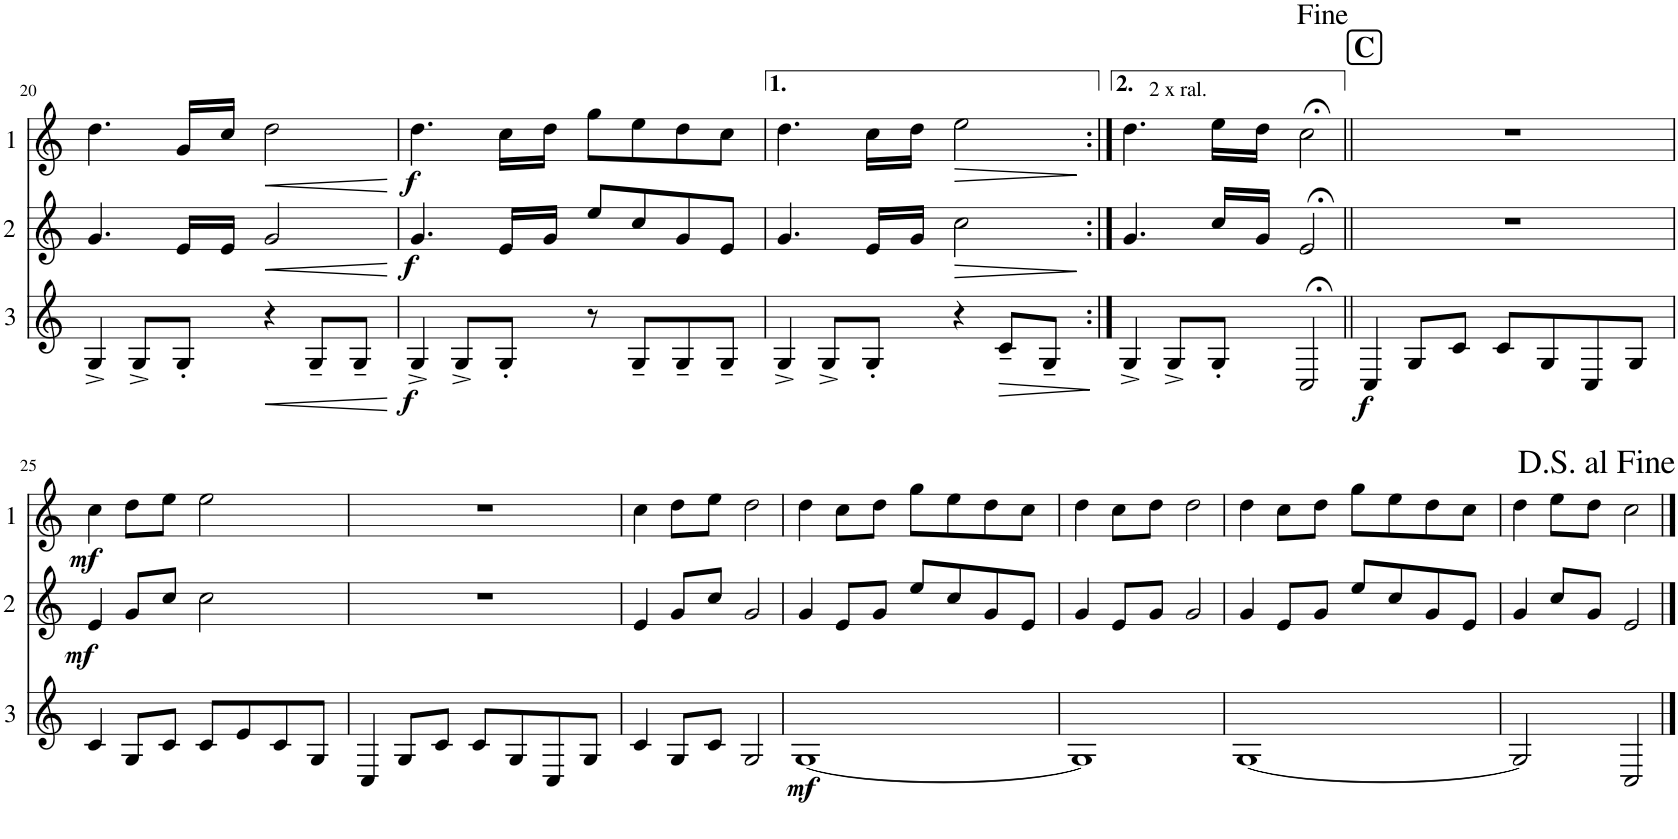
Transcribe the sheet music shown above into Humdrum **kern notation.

**kern	**dynam	**kern	**dynam	**kern	**dynam
*part3	*part3	*part2	*part2	*part1	*part1
*staff3	*staff3	*staff2	*staff2	*staff1	*staff1
*I"Cor 3	*	*I"Cor 2	*	*I"Cor 1	*
!!LO:PB:g=z
*clefG2	*	*clefG2	*	*clefG2	*
*Trd4c7	*	*Trd4c7	*	*Trd4c7	*
*k[]	*	*k[]	*	*k[]	*
*M4/4	*	*M4/4	*	*M4/4	*
=20	=20	=20	=20	=20	=20
4G^/	.	4.g/	.	4.dd\	.
8G^/L	.	.	.	.	.
8G'/J	.	16e/LL	.	16g/LL	.
.	.	16e/JJ	.	16cc/JJ	.
!	!LO:HP:b	!	!LO:HP:b	!	!LO:HP:b
4r	<	2g/	<	2dd\	<
8G~/L	.	.	.	.	.
8G~/J	.	.	.	.	.
.	[	.	[	.	[
=21	=21	=21	=21	=21	=21
!	!LO:DY:b	!	!LO:DY:b	!	!LO:DY:b
4G^/	f	4.g/	f	4.dd\	f
8G^/L	.	.	.	.	.
8G'/J	.	16e/LL	.	16cc\LL	.
.	.	16g/JJ	.	16dd\JJ	.
8r	.	8ee/L	.	8gg\L	.
8G~/L	.	8cc/	.	8ee\	.
8G~/	.	8g/	.	8dd\	.
8G~/J	.	8e/J	.	8cc\J	.
=22	=22	=22	=22	=22	=22
4G^/	.	4.g/	.	4.dd\	.
8G^/L	.	.	.	.	.
8G'/J	.	16e/LL	.	16cc\LL	.
.	.	16g/JJ	.	16dd\JJ	.
!	!	!	!LO:HP:b	!	!LO:HP:b
4r	.	2cc\	>	2ee\	>
!	!LO:HP:b	!	!	!	!
8c~/L	>	.	.	.	.
8G~/J	.	.	.	.	.
.	]	.	]	.	]
=23:|!	=23:|!	=23:|!	=23:|!	=23:|!	=23:|!
!	!	!	!	!LO:TX:a:t=2 x ral.	!
4G^/	.	4.g/	.	4.dd\	.
8G^/L	.	.	.	.	.
8G'/J	.	16cc/LL	.	16ee\LL	.
.	.	16g/JJ	.	16dd\JJ	.
2C;</	.	2e;</	.	2cc;<\	.
!!LO:REH:place=s1:a:B:cj:fs=14:t=C
=24||	=24||	=24||	=24||	=24||	=24||
!	!LO:DY:b	!	!	!	!
4C/	f	1r	.	1r	.
8G/L	.	.	.	.	.
8c/J	.	.	.	.	.
8c/L	.	.	.	.	.
8G/	.	.	.	.	.
8C/	.	.	.	.	.
8G/J	.	.	.	.	.
!!LO:LB:g=z
=25	=25	=25	=25	=25	=25
!	!	!	!LO:DY:b	!	!LO:DY:b
4c/	.	4e/	mf	4cc\	mf
8G/L	.	8g/L	.	8dd\L	.
8c/J	.	8cc/J	.	8ee\J	.
8c/L	.	2cc\	.	2ee\	.
8e/	.	.	.	.	.
8c/	.	.	.	.	.
8G/J	.	.	.	.	.
=26	=26	=26	=26	=26	=26
4C/	.	1r	.	1r	.
8G/L	.	.	.	.	.
8c/J	.	.	.	.	.
8c/L	.	.	.	.	.
8G/	.	.	.	.	.
8C/	.	.	.	.	.
8G/J	.	.	.	.	.
=27	=27	=27	=27	=27	=27
4c/	.	4e/	.	4cc\	.
8G/L	.	8g/L	.	8dd\L	.
8c/J	.	8cc/J	.	8ee\J	.
2G/	.	2g/	.	2dd\	.
=28	=28	=28	=28	=28	=28
!	!LO:DY:b	!	!	!	!
[1G	mf	4g/	.	4dd\	.
.	.	8e/L	.	8cc\L	.
.	.	8g/J	.	8dd\J	.
.	.	8ee/L	.	8gg\L	.
.	.	8cc/	.	8ee\	.
.	.	8g/	.	8dd\	.
.	.	8e/J	.	8cc\J	.
=29	=29	=29	=29	=29	=29
1G]	.	4g/	.	4dd\	.
.	.	8e/L	.	8cc\L	.
.	.	8g/J	.	8dd\J	.
.	.	2g/	.	2dd\	.
=30	=30	=30	=30	=30	=30
[1G	.	4g/	.	4dd\	.
.	.	8e/L	.	8cc\L	.
.	.	8g/J	.	8dd\J	.
.	.	8ee/L	.	8gg\L	.
.	.	8cc/	.	8ee\	.
.	.	8g/	.	8dd\	.
.	.	8e/J	.	8cc\J	.
=31	=31	=31	=31	=31	=31
2G/]	.	4g/	.	4dd\	.
.	.	8cc/L	.	8ee\L	.
.	.	8g/J	.	8dd\J	.
2C/	.	2e/	.	2cc\	.
==	==	==	==	==	==
*-	*-	*-	*-	*-	*-
